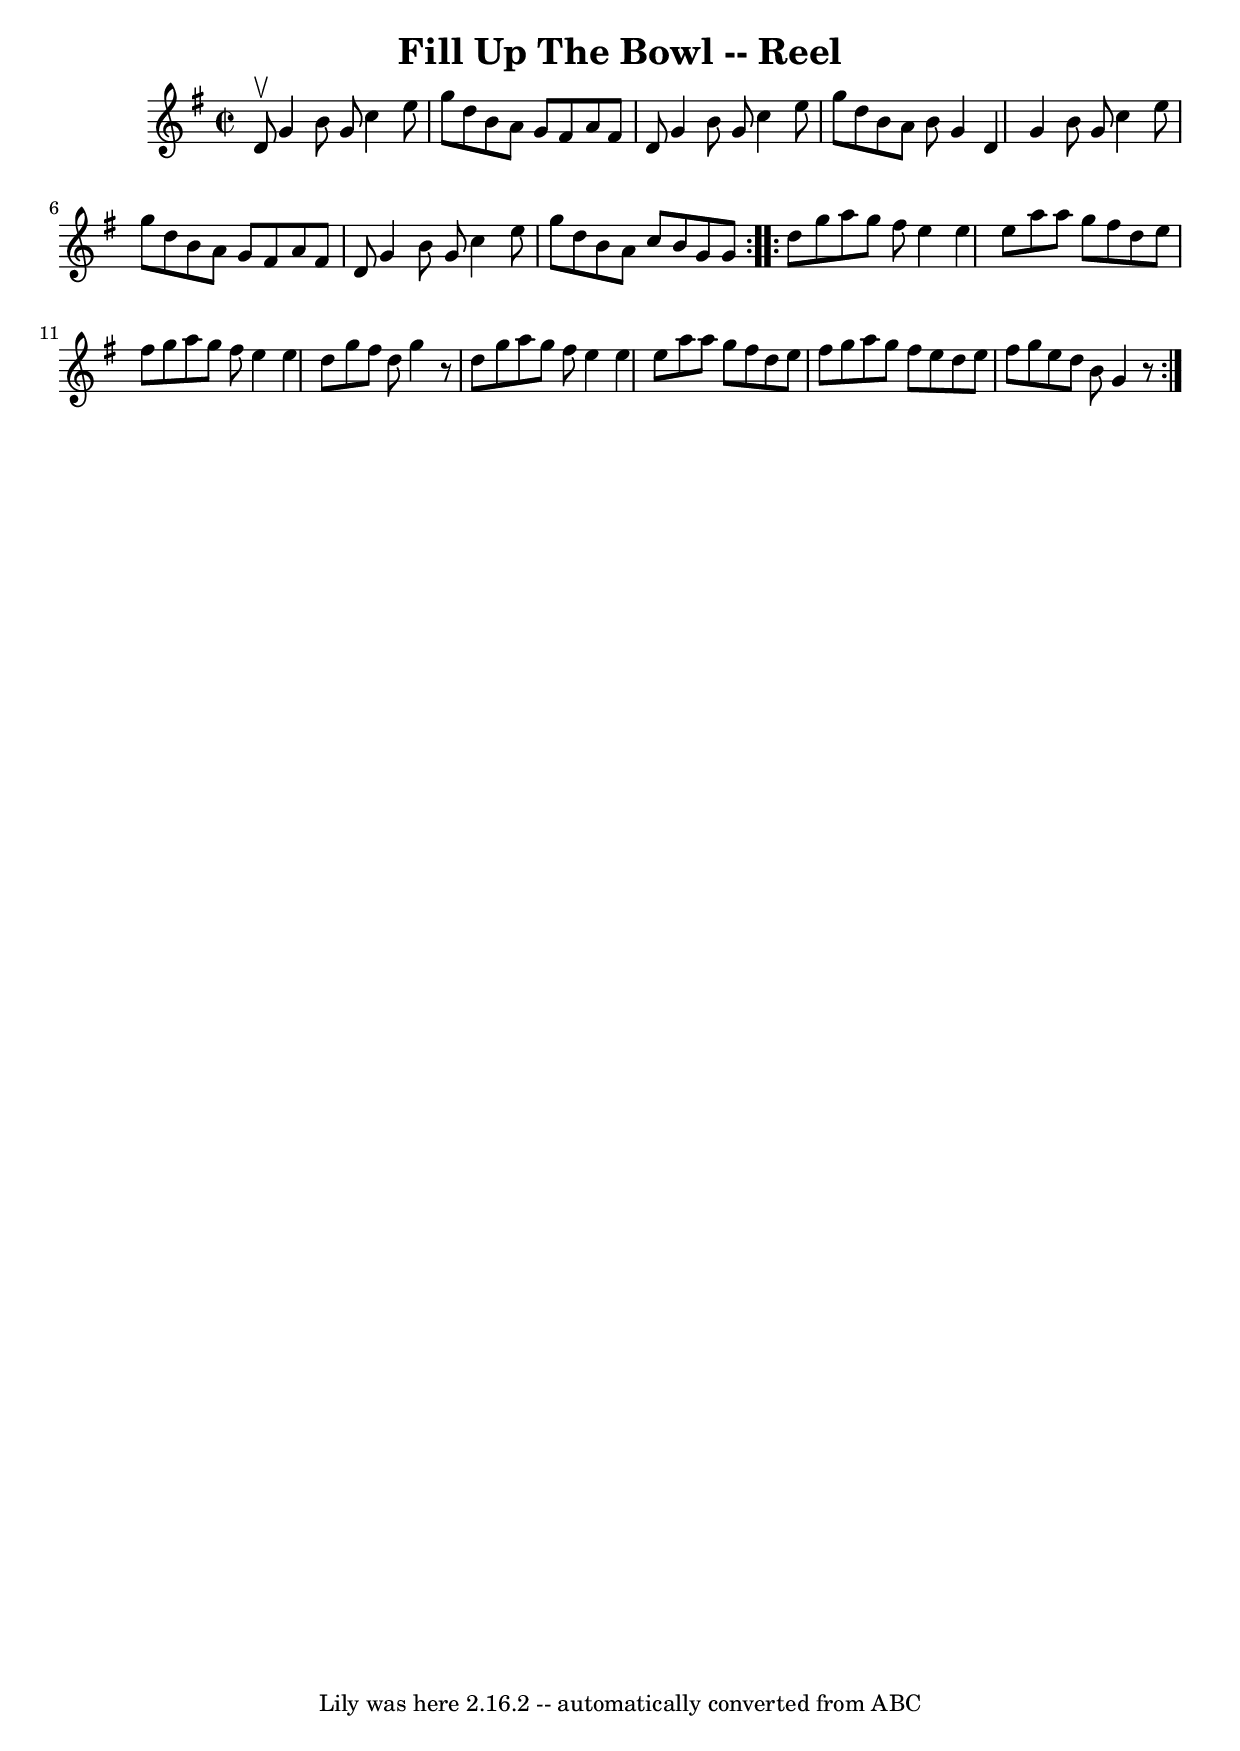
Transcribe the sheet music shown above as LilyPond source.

\version "2.7.40"
\include "Mammoth.ily"
\header {
	%% book = "Ryan's Mammoth Collection"
	crossRefNumber = "1"
	footnotes = ""
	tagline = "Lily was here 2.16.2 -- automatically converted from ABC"
	title = "Fill Up The Bowl -- Reel"
}
voicedefault =  {


\repeat volta 2 {
\override Staff.TimeSignature #'style = #'C
 \time 2/2 
\key g \major d'8^\upbow |
 g'4 b'8 g'8 c''4    
e''8 g''8  |
 d''8 b'8 a'8 g'8 fis'8 a'8 fis'8    
d'8  |
 g'4 b'8 g'8 c''4 e''8 g''8  |
 d''8    
b'8 a'8 b'8 g'4 d'4  |
 g'4 b'8 g'8 c''4 e''8 
 g''8  |
 d''8 b'8 a'8 g'8 fis'8 a'8 fis'8 d'8  
|
 g'4 b'8 g'8 c''4 e''8 g''8  |
 d''8 b'8    
a'8 c''8 b'8 g'8 g'8  } \repeat volta 2 { d''8  |
 g''8 
 a''8 g''8 fis''8 e''4 e''4  |
 e''8 a''8 a''8    
g''8 fis''8 d''8 e''8 fis''8  |
 g''8 a''8 g''8    
fis''8 e''4 e''4  |
 d''8 g''8 fis''8 d''8 g''4    r8 
 d''8  |
 g''8 a''8 g''8 fis''8 e''4 e''4  |
   
e''8 a''8 a''8 g''8 fis''8 d''8 e''8 fis''8  |
   
g''8 a''8 g''8 fis''8 e''8 d''8 e''8 fis''8  |
   
g''8 e''8 d''8 b'8 g'4    r8 }   
}

\score{
    <<

	\context Staff="default"
	{
	    \voicedefault 
	}

    >>
	\layout {
	}
	\midi {}
}
